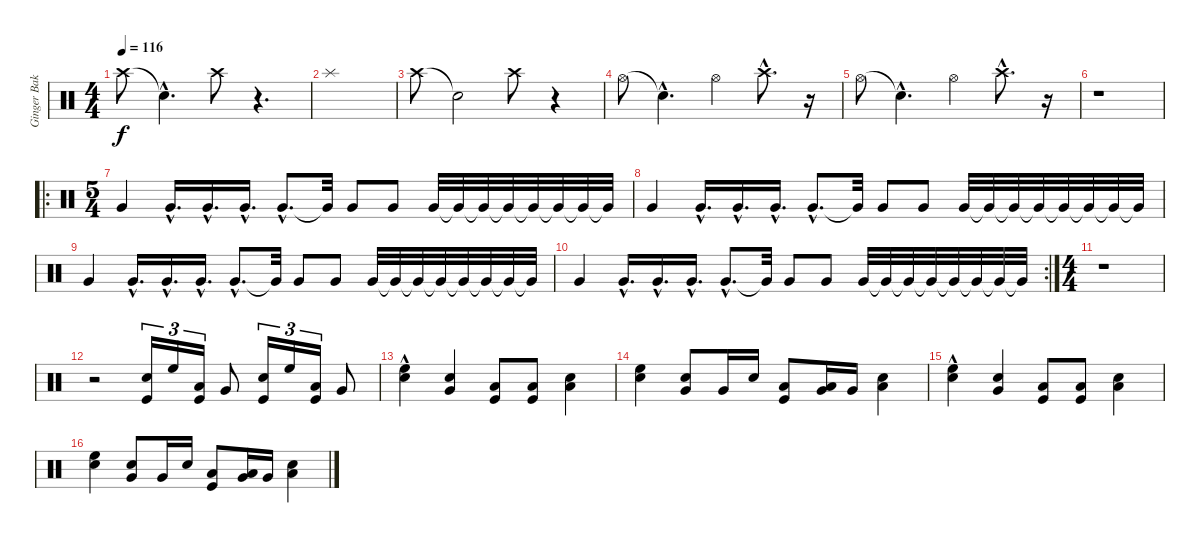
\track ("Ginger Baker" "Ginger Bak") {instrument percussion}
\staff {score}
\articulation defaults
\ts (4 4)
\tempo 116
\clef neutral
\ks c "Crash high (hit)".8{dy f} "Snare (hit)"{hac t}.4{d} "Crash high (hit)".8
r.4{d} |
"Splash (hit)".1 |
"Crash high (hit)".8 "Snare (hit)"{t}.2 "Crash high (hit)".8 r.4 |
"Hi-Hat (open)".8 "Snare (hit)"{hac t}.4{d} "Hi-Hat (open)".4 "Crash high (hit)"{hac}.8{d} r.16 |
"Hi-Hat (open)".8 "Snare (hit)"{hac t}.4{d} "Hi-Hat (open)".4 "Crash high (hit)"{hac}.8{d} r.16 |
r.1 |
\ro
\ts (5 4)
"Very Low Tom (hit)".4 "Very Low Tom (hit)"{hac}.16{d} "Very Low Tom (hit)"{hac}.16{d} "Very Low Tom (hit)"{hac}.16{d} "Very Low Tom (hit)"{hac}.8{d} "Very Low Tom (hit)"{t}.32 "Very Low Tom (hit)".8 "Very Low Tom (hit)".8 "Very Low Tom (hit)".32 "Very Low Tom (hit)"{t}.32 "Very Low Tom (hit)"{t}.32 "Very Low Tom (hit)"{t}.32 "Very Low Tom (hit)"{t}.32 "Very Low Tom (hit)"{t}.32 "Very Low Tom (hit)"{t}.32 "Very Low Tom (hit)"{t}.32 |
"Very Low Tom (hit)".4 "Very Low Tom (hit)"{hac}.16{d} "Very Low Tom (hit)"{hac}.16{d} "Very Low Tom (hit)"{hac}.16{d} "Very Low Tom (hit)"{hac}.8{d} "Very Low Tom (hit)"{t}.32 "Very Low Tom (hit)".8 "Very Low Tom (hit)".8 "Very Low Tom (hit)".32 "Very Low Tom (hit)"{t}.32 "Very Low Tom (hit)"{t}.32 "Very Low Tom (hit)"{t}.32 "Very Low Tom (hit)"{t}.32 "Very Low Tom (hit)"{t}.32 "Very Low Tom (hit)"{t}.32 "Very Low Tom (hit)"{t}.32 |
"Very Low Tom (hit)".4 "Very Low Tom (hit)"{hac}.16{d} "Very Low Tom (hit)"{hac}.16{d} "Very Low Tom (hit)"{hac}.16{d} "Very Low Tom (hit)"{hac}.8{d} "Very Low Tom (hit)"{t}.32 "Very Low Tom (hit)".8 "Very Low Tom (hit)".8 "Very Low Tom (hit)".32 "Very Low Tom (hit)"{t}.32 "Very Low Tom (hit)"{t}.32 "Very Low Tom (hit)"{t}.32 "Very Low Tom (hit)"{t}.32 "Very Low Tom (hit)"{t}.32 "Very Low Tom (hit)"{t}.32 "Very Low Tom (hit)"{t}.32 |
\rc 2 "Very Low Tom (hit)".4 "Very Low Tom (hit)"{hac}.16{d} "Very Low Tom (hit)"{hac}.16{d} "Very Low Tom (hit)"{hac}.16{d} "Very Low Tom (hit)"{hac}.8{d} "Very Low Tom (hit)"{t}.32 "Very Low Tom (hit)".8 "Very Low Tom (hit)".8 "Very Low Tom (hit)".32 "Very Low Tom (hit)"{t}.32 "Very Low Tom (hit)"{t}.32 "Very Low Tom (hit)"{t}.32 "Very Low Tom (hit)"{t}.32 "Very Low Tom (hit)"{t}.32 "Very Low Tom (hit)"{t}.32 "Very Low Tom (hit)"{t}.32
|
\ts (4 4)
r.1 |
r.2 ("Electric Snare (hit)" "Kick (hit)").16{tu (3 2)} "High Floor Tom (hit)".16{tu (3 2)} ("Low Tom (hit)" "Kick (hit)").16{tu (3 2)} "Very Low Tom (hit)".8 ("Electric Snare (hit)" "Kick (hit)").16{tu (3 2)} "High Floor Tom (hit)".16{tu (3 2)} ("Low Tom (hit)" "Kick (hit)").16{tu (3 2)} "Very Low Tom (hit)".8 |
("Electric Snare (hit)"{hac} "High Floor Tom (hit)").4 ("Electric Snare (hit)" "Very Low Tom (hit)").4 ("Low Tom (hit)" "Kick (hit)").8 ("Low Tom (hit)" "Kick (hit)").8 ("Snare (hit) 2" "Low Tom (hit)").4 |
("Electric Snare (hit)" "High Floor Tom (hit)").4 ("Electric Snare (hit)" "Very Low Tom (hit)").8 "Very Low Tom (hit)".16 "Electric Snare (hit)".16 ("Low Tom (hit)" "Kick (hit)").8 ("Low Tom (hit)" "Very Low Tom (hit)").16 "Very Low Tom (hit)".16 ("Snare (hit) 2" "Low Tom (hit)").4 |
("Electric Snare (hit)"{hac} "High Floor Tom (hit)").4 ("Electric Snare (hit)" "Very Low Tom (hit)").4 ("Low Tom (hit)" "Kick (hit)").8 ("Low Tom (hit)" "Kick (hit)").8 ("Snare (hit) 2" "Low Tom (hit)").4 |
("Electric Snare (hit)" "High Floor Tom (hit)").4 ("Electric Snare (hit)" "Very Low Tom (hit)").8 "Very Low Tom (hit)".16 "Electric Snare (hit)".16 ("Low Tom (hit)" "Kick (hit)").8 ("Low Tom (hit)" "Very Low Tom (hit)").16 "Very Low Tom (hit)".16 ("Snare (hit) 2" "Low Tom (hit)").4
